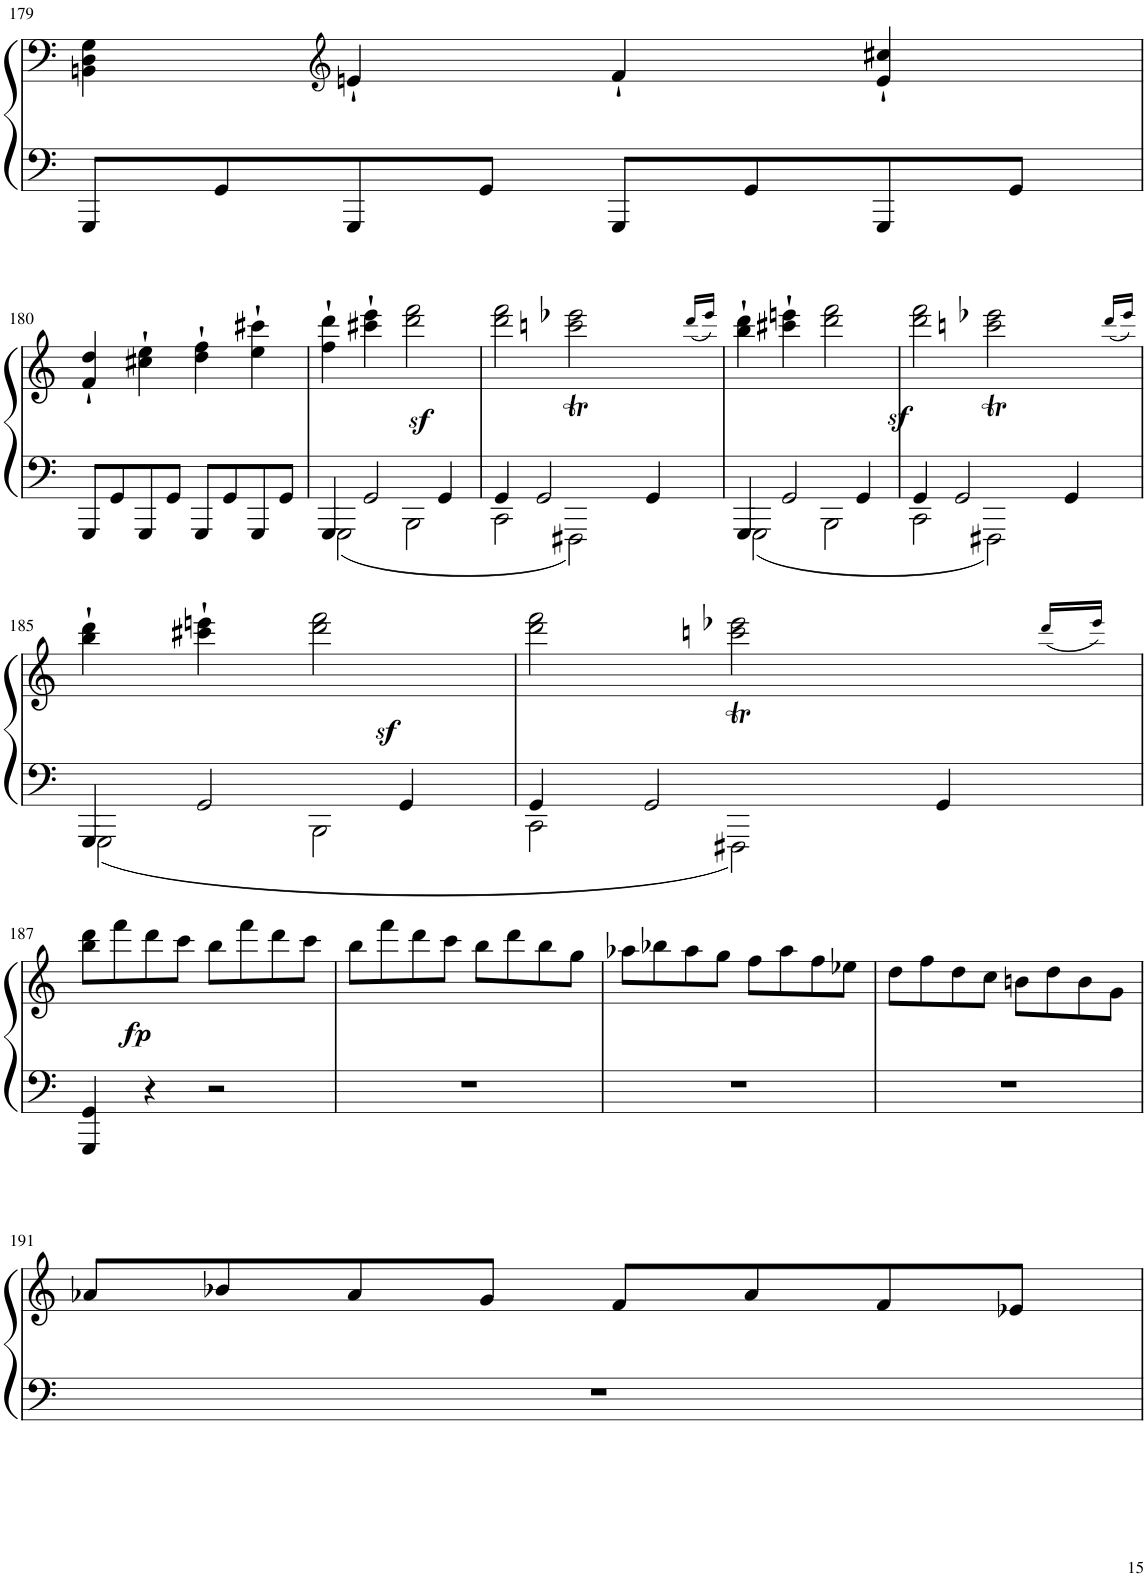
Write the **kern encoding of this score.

**kern	**kern	**dynam
*part1	*part1	*part1
*staff2	*staff1	*staff1/2
*I"Piano	*	*
*I'Pno	*	*
!!LO:PB:g=z
*clefF4	*clefF4	*
*k[]	*k[]	*
*M4/4	*M4/4	*
*met(c|)	*met(c|)	*
=179	=179	=179
8GGG/L	4BBn\ 4D\ 4G\	.
8GG/	.	.
*	*clefG2	*
8GGG/	4en'`/	.
8GG/J	.	.
8GGG/L	4f'`/	.
8GG/	.	.
8GGG/	4e/'` 4cc#X/'`	.
8GG/J	.	.
!!LO:LB:g=z
=180	=180	=180
8GGG/L	4f/'` 4dd/'`	.
8GG/	.	.
8GGG/	4cc#X\'` 4ee\'`	.
8GG/J	.	.
8GGG/L	4dd\'` 4ff\'`	.
8GG/	.	.
8GGG/	4ee\'` 4ccc#X\'`	.
8GG/J	.	.
=181	=181	=181
*^	*	*
4GGG/	2GGG\	4ff\'` 4ddd\'`	.
2GG/	.	4ccc#X\z<'` 4eee\z<'`	.
.	2BBB\	2ddd\ 2fff\	.
4GG/	.	.	.
=182	=182	=182	=182
*	*	*^	*
4GG/	2CC\	2ddd\ 2fff\	2ryy	.
2GG/	.	.	.	.
.	2FFF#X\	2cccn\T 2eee-X\T	16fff!	.
.	.	.	16eee-!	.
.	.	.	16fff!	.
.	.	.	16eee-!	.
4GG/	.	.	16fff!	.
.	.	.	16eee-!	.
.	.	.	(16ddd!/LL	.
.	.	.	16eee-!/JJ)	.
*	*	*v	*v	*
=183	=183	=183	=183
4GGG/	2GGG\	4bb\'` 4ddd\'`	.
2GG/	.	4ccc#X\'` 4eeen\'`	.
.	2BBB\	2ddd\z< 2fff\z<	.
4GG/	.	.	.
=184	=184	=184	=184
*	*	*^	*
4GG/	2CC\	2ddd\ 2fff\	2ryy	.
2GG/	.	.	.	.
.	2FFF#X\	2cccn\T 2eee-X\T	16fff!	.
.	.	.	16eee-!	.
.	.	.	16fff!	.
.	.	.	16eee-!	.
4GG/	.	.	16fff!	.
.	.	.	16eee-!	.
.	.	.	(16ddd!/LL	.
.	.	.	16eee-!/JJ)	.
*	*	*v	*v	*
!!LO:LB:g=z
=185	=185	=185	=185
4GGG/	2GGG\	4bb\'` 4ddd\'`	.
2GG/	.	4ccc#X\'` 4eeen\'`	.
.	2BBB\	2ddd\z< 2fff\z<	.
4GG/	.	.	.
=186	=186	=186	=186
*	*	*^	*
4GG/	2CC\	2ddd\ 2fff\	2ryy	.
2GG/	.	.	.	.
.	2FFF#X\	2cccn\T 2eee-X\T	16fff!	.
.	.	.	16eee-!	.
.	.	.	16fff!	.
.	.	.	16eee-!	.
4GG/	.	.	16fff!	.
.	.	.	16eee-!	.
.	.	.	(16ddd!/LL	.
.	.	.	16eee-!/JJ)	.
*v	*v	*	*	*
!!LO:LB:g=z
=187	=187	=187	=187
!	!	!	!LO:DY:b
*	*v	*v	*
4GGG/ 4GG/	8bb\ 8ddd\L	fp
.	8fff\	.
4r	8ddd\	.
.	8ccc\J	.
2r	8bb\L	.
.	8fff\	.
.	8ddd\	.
.	8ccc\J	.
=188	=188	=188
1r	8bb\L	.
.	8fff\	.
.	8ddd\	.
.	8ccc\J	.
.	8bb\L	.
.	8ddd\	.
.	8bb\	.
.	8gg\J	.
=189	=189	=189
1r	8aa-X\L	.
.	8bb-X\	.
.	8aa-\	.
.	8gg\J	.
.	8ff\L	.
.	8aa-\	.
.	8ff\	.
.	8ee-X\J	.
=190	=190	=190
1r	8dd\L	.
.	8ff\	.
.	8dd\	.
.	8cc\J	.
.	8bn\L	.
.	8dd\	.
.	8b\	.
.	8g\J	.
!!LO:LB:g=z
=191	=191	=191
1r	8a-X/L	.
.	8b-X/	.
.	8a-/	.
.	8g/J	.
.	8f/L	.
.	8a-/	.
.	8f/	.
.	8e-X/J	.
=	=	=
*-	*-	*-
